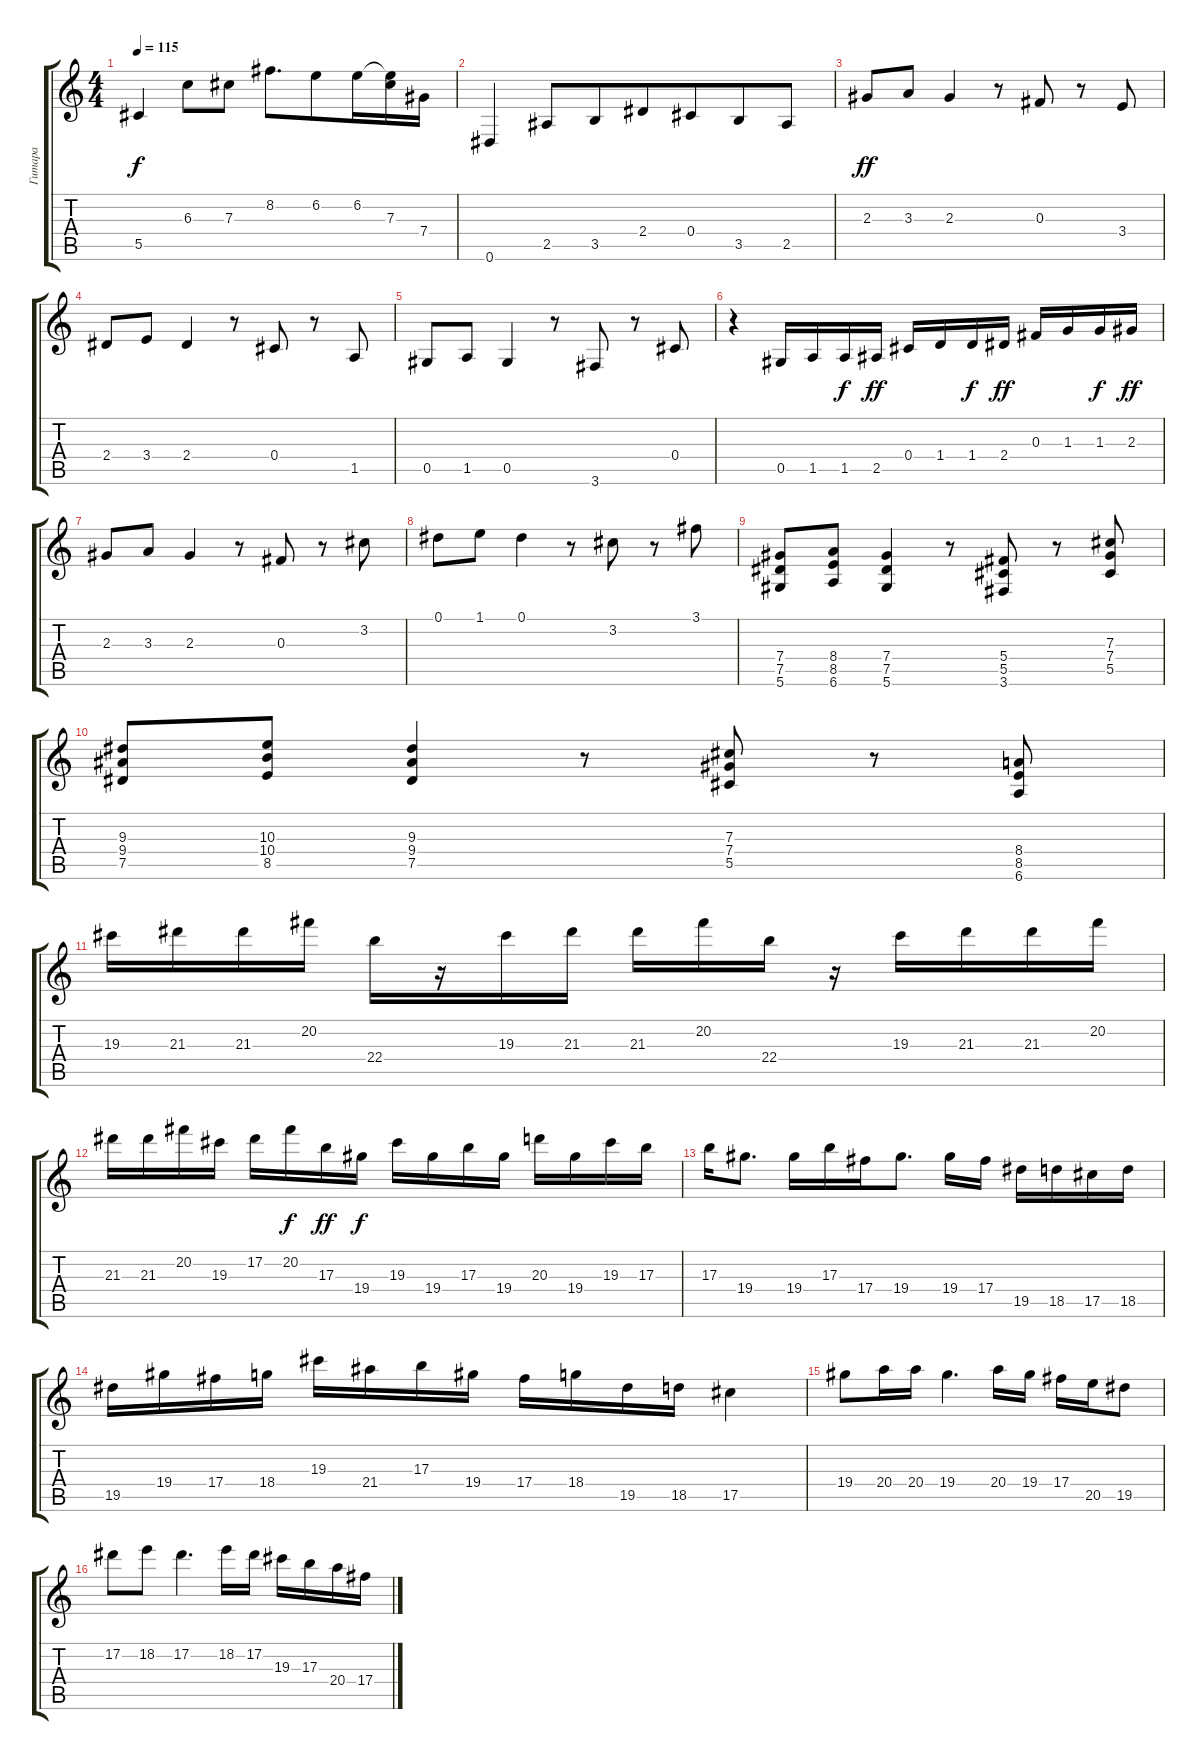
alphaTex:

\track ("Гитара" "Гитара") {instrument distortionguitar}
\staff {score tabs}
\tuning (Eb4 Bb3 Gb3 Db3 Ab2 Eb2) {hide}
\ts (4 4)
\tempo 115
\clef g2
\ks c
5.5.4{dy f} 6.3.8{beam merge} 7.3.8 8.2.8{d} 6.2.8{beam merge} 6.2.16 (6.2{t} 7.3).16 7.4.16 |
0.6.4{beam merge} 2.5.8{beam merge} 3.5.8{beam merge} 2.4.8{beam merge} 0.4.8{beam merge} 3.5.8 2.5.8 |
2.3.8{dy ff} 3.3.8 2.3.4 r.8 0.3.8 r.8 3.4.8 |
2.4.8 3.4.8 2.4.4 r.8 0.4.8 r.8 1.5.8 |
0.5.8 1.5.8 0.5.4 r.8 3.6.8 r.8 0.4.8 |
r.4 0.5.16 1.5.16 1.5.16{dy f} 2.5.16{dy ff} 0.4.16 1.4.16 1.4.16{dy f} 2.4.16{dy ff} 0.3.16 1.3.16 1.3.16{dy f} 2.3.16{dy ff} |
2.3.8 3.3.8 2.3.4 r.8 0.3.8 r.8 3.2.8 |
0.1.8 1.1.8 0.1.4 r.8 3.2.8 r.8 3.1.8 |
(7.4 7.5 5.6).8 (8.4 8.5 6.6).8 (7.4 7.5 5.6).4 r.8 (5.4 5.5 3.6).8 r.8 (7.3 7.4 5.5).8 |
(9.3 9.4 7.5).8 (10.3 10.4 8.5).8 (9.3 9.4 7.5).4 r.8 (7.3 7.4 5.5).8 r.8 (8.4 8.5 6.6).8 |
19.3.16 21.3.16 21.3.16 20.2.16 22.4.16 r.16 19.3.16 21.3.16 21.3.16 20.2.16 22.4.16 r.16 19.3.16 21.3.16 21.3.16 20.2.16 |
21.3.16 21.3.16 20.2.16 19.3.16 17.2.16 20.2.16{dy f} 17.3.16{dy ff} 19.4.16{dy f} 19.3.16 19.4.16 17.3.16 19.4.16 20.3.16 19.4.16 19.3.16 17.3.16 |
17.3.16 19.4.8{d} 19.4.16 17.3.16 17.4.16 19.4.8{d} 19.4.16 17.4.16 19.5.16 18.5.16 17.5.16 18.5.16 |
19.5.16 19.4.16 17.4.16 18.4.16 19.3.16 21.4.16 17.3.16 19.4.16 17.4.16 18.4.16 19.5.16 18.5.16 17.5.4 |
19.4.8 20.4.16 20.4.16 19.4.4{d} 20.4.16 19.4.16 17.4.16 20.5.16 19.5.8 |
17.2.8 18.2.8 17.2.4{d} 18.2.16 17.2.16 19.3.16 17.3.16 20.4.16 17.4.16
